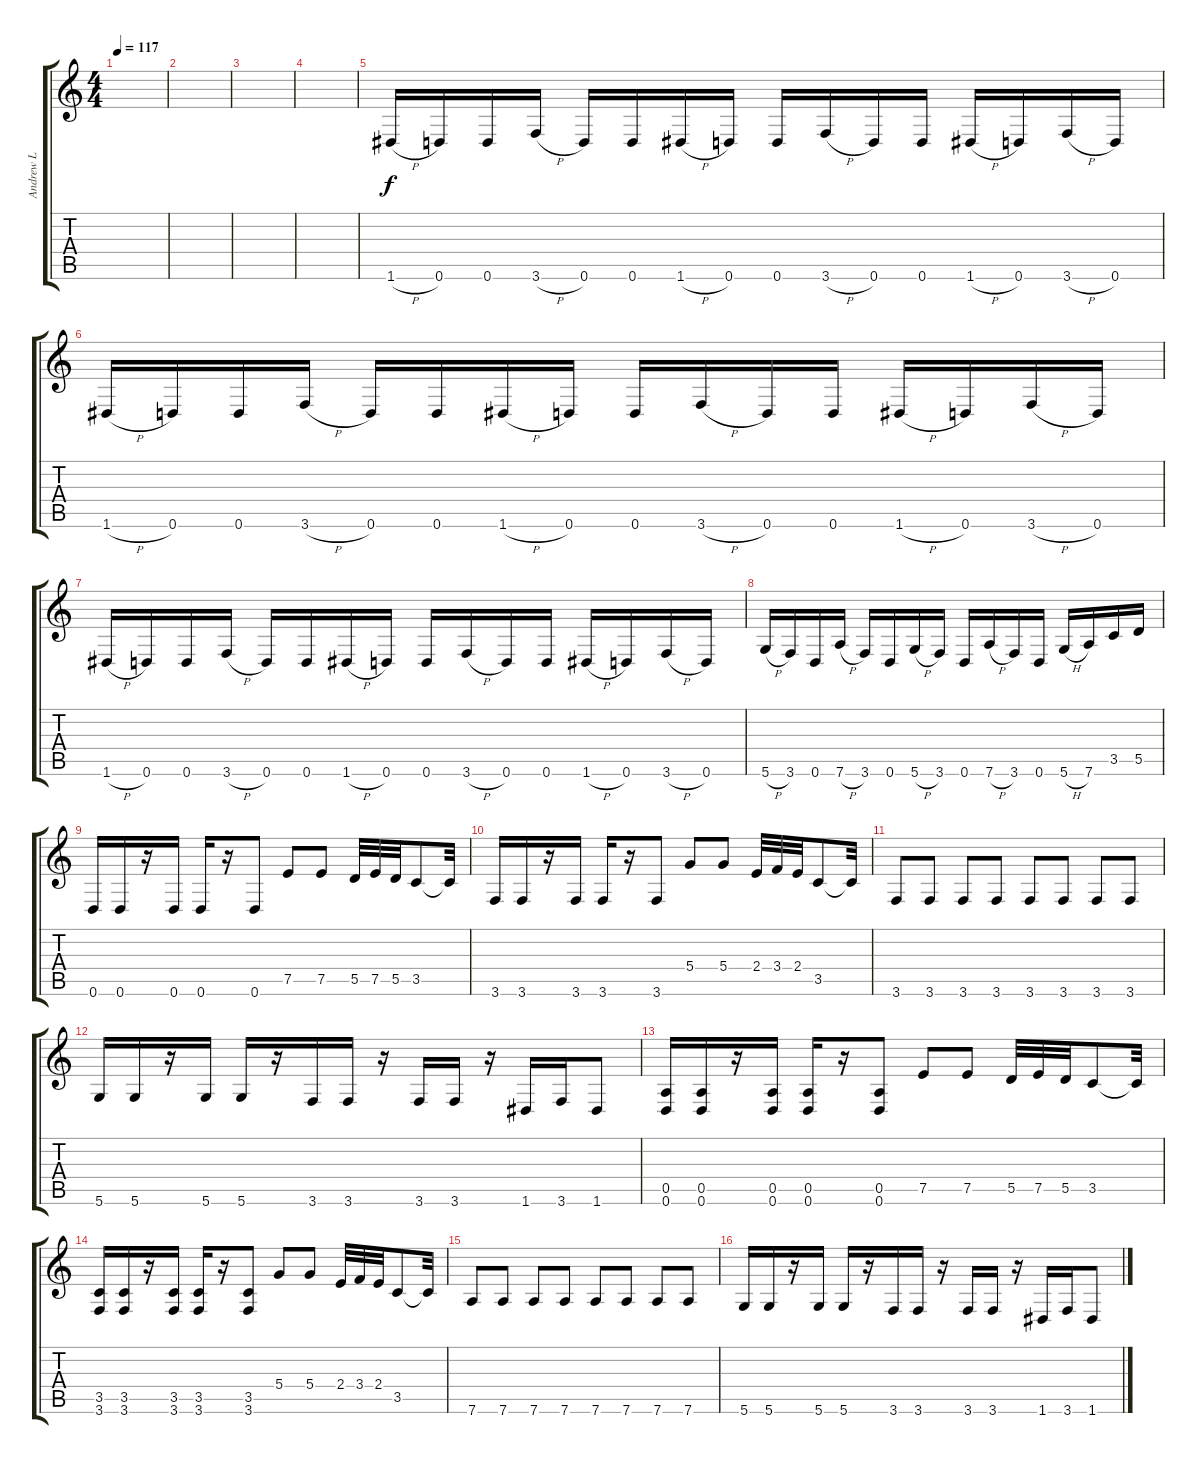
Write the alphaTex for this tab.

\track ("Andrew L" "Andrew L") {instrument slapbass2}
\staff {score tabs}
\tuning (E4 B3 G3 D3 A2 D2) {hide}
\ts (4 4)
\tempo 117
\clef g2
\ks c
|
|
|
|
1.6{h}.16 0.6.16 0.6.16 3.6{h}.16 0.6.16 0.6.16 1.6{h}.16 0.6.16 0.6.16 3.6{h}.16 0.6.16 0.6.16 1.6{h}.16 0.6.16 3.6{h}.16 0.6.16 |
1.6{h}.16 0.6.16 0.6.16 3.6{h}.16 0.6.16 0.6.16 1.6{h}.16 0.6.16 0.6.16 3.6{h}.16 0.6.16 0.6.16 1.6{h}.16 0.6.16 3.6{h}.16 0.6.16 |
1.6{h}.16 0.6.16 0.6.16 3.6{h}.16 0.6.16 0.6.16 1.6{h}.16 0.6.16 0.6.16 3.6{h}.16 0.6.16 0.6.16 1.6{h}.16 0.6.16 3.6{h}.16 0.6.16 |
5.6{h}.16 3.6.16 0.6.16 7.6{h}.16 3.6.16 0.6.16 5.6{h}.16 3.6.16 0.6.16 7.6{h}.16 3.6.16 0.6.16 5.6{h}.16 7.6.16 3.5.16 5.5.16 |
0.6.16 0.6.16 r.16 0.6.16 0.6.16 r.16 0.6.8 7.5.8 7.5.8 5.5.32 7.5.32 5.5.32 3.5.8 3.5{t}.32 |
3.6.16 3.6.16 r.16 3.6.16 3.6.16 r.16 3.6.8 5.4.8 5.4.8 2.4.32 3.4.32 2.4.32 3.5.8 3.5{t}.32 |
3.6.8 3.6.8 3.6.8 3.6.8 3.6.8 3.6.8 3.6.8 3.6.8 |
5.6.16 5.6.16 r.16 5.6.16 5.6.16 r.16 3.6.16 3.6.16 r.16 3.6.16 3.6.16 r.16 1.6.16 3.6.16 1.6.8 |
(0.5 0.6).16 (0.5 0.6).16 r.16 (0.5 0.6).16 (0.5 0.6).16 r.16 (0.5 0.6).8 7.5.8 7.5.8 5.5.32 7.5.32 5.5.32 3.5.8 3.5{t}.32 |
(3.5 3.6).16 (3.5 3.6).16 r.16 (3.5 3.6).16 (3.5 3.6).16 r.16 (3.5 3.6).8 5.4.8 5.4.8 2.4.32 3.4.32 2.4.32 3.5.8 3.5{t}.32 |
7.6.8 7.6.8 7.6.8 7.6.8 7.6.8 7.6.8 7.6.8 7.6.8 |
5.6.16 5.6.16 r.16 5.6.16 5.6.16 r.16 3.6.16 3.6.16 r.16 3.6.16 3.6.16 r.16 1.6.16 3.6.16 1.6.8
